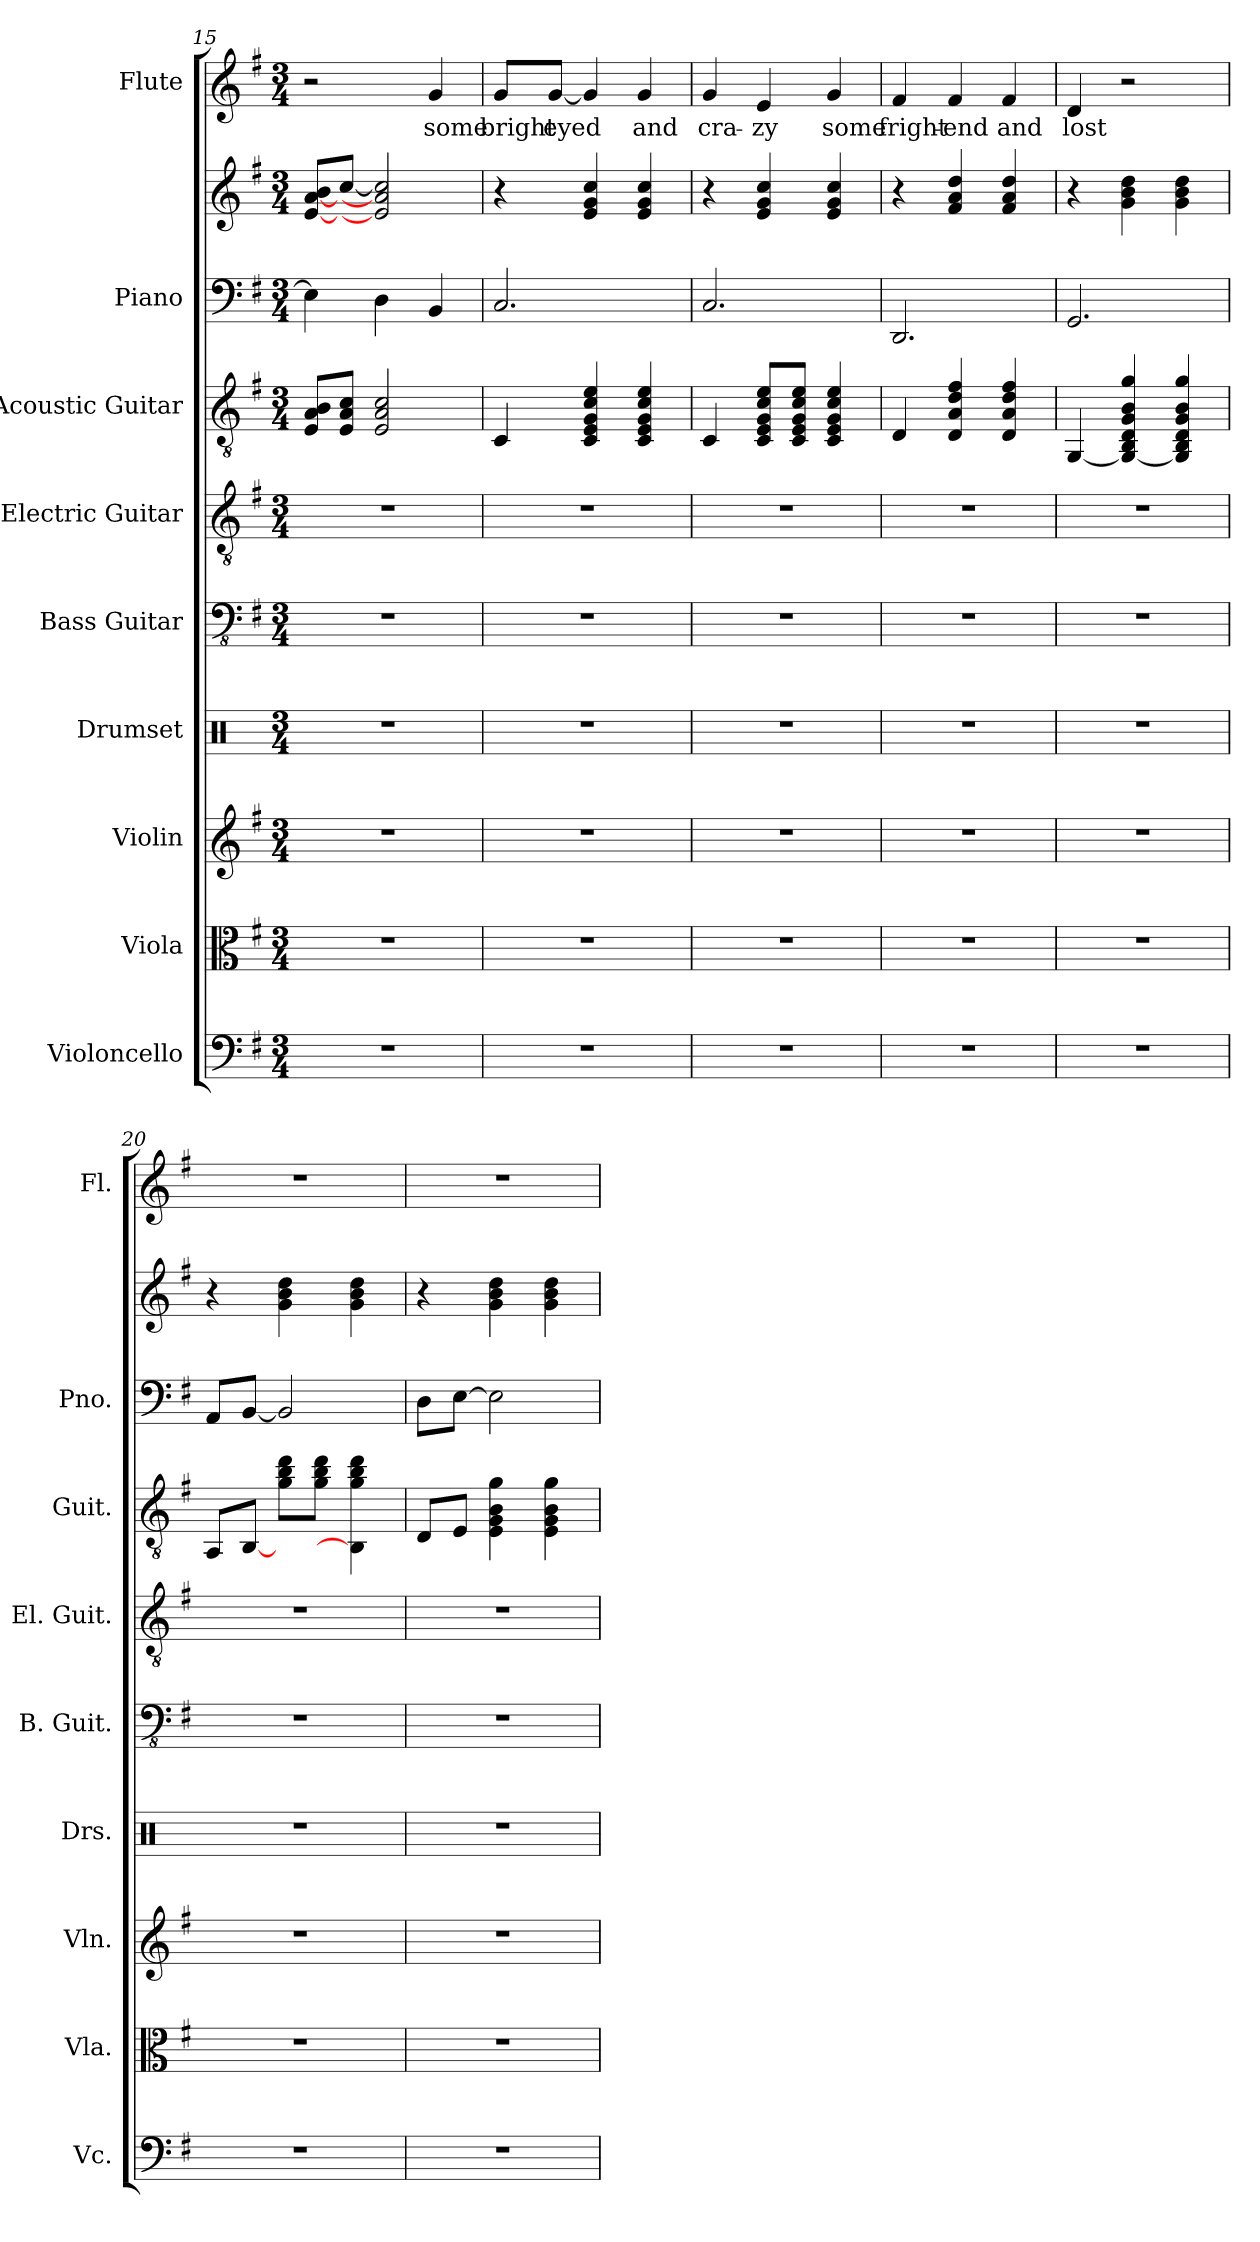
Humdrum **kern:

**kern	**kern	**kern	**kern	**kern	**kern	**kern	**kern	**kern	**kern	**text
*part9	*part8	*part7	*part6	*part5	*part4	*part3	*part2	*part2	*part1	*part1
*staff10	*staff9	*staff8	*staff7	*staff6	*staff5	*staff4	*staff3	*staff2	*staff1	*staff1
*I"Violoncello	*I"Viola	*I"Violin	*I"Drumset	*I"Bass Guitar	*I"Electric Guitar	*I"Acoustic Guitar	*I"Piano	*	*I"Flute	*
*I'Vc.	*I'Vla.	*I'Vln.	*I'Drs.	*I'B. Guit.	*I'El. Guit.	*I'Guit.	*I'Pno.	*	*I'Fl.	*
*clefF4	*clefC3	*clefG2	*clefX	*clefFv4	*clefGv2	*clefGv2	*clefF4	*clefG2	*clefG2	*
*k[f#]	*k[f#]	*k[f#]	*k[]	*k[f#]	*k[f#]	*k[f#]	*k[f#]	*k[f#]	*k[f#]	*
*M3/4	*M3/4	*M3/4	*M3/4	*M3/4	*M3/4	*M3/4	*M3/4	*M3/4	*M3/4	*
=15	=15	=15	=15	=15	=15	=15	=15	=15	=15	=15
2.r	2.r	2.r	2.r	2.r	2.r	8E/ 8A/ 8B/L	4E\]	[8e/ [8a/ 8b/L	2r	.
.	.	.	.	.	.	8E/ 8A/ 8c/J	.	[8cc/J	.	.
.	.	.	.	.	.	2E/ 2A/ 2c/	4D\	2e/] 2a/] 2cc/]	.	.
.	.	.	.	.	.	.	4BB/	.	4g/	some
=16	=16	=16	=16	=16	=16	=16	=16	=16	=16	=16
2.r	2.r	2.r	2.r	2.r	2.r	4C/	2.C/	4r	8g/L	bright
.	.	.	.	.	.	.	.	.	[8g/J	eyed
.	.	.	.	.	.	4C/ 4E/ 4G/ 4c/ 4e/	.	4e/ 4g/ 4cc/	4g/]	.
.	.	.	.	.	.	4C/ 4E/ 4G/ 4c/ 4e/	.	4e/ 4g/ 4cc/	4g/	and
=17	=17	=17	=17	=17	=17	=17	=17	=17	=17	=17
2.r	2.r	2.r	2.r	2.r	2.r	4C/	2.C/	4r	4g/	cra-
.	.	.	.	.	.	8C/ 8E/ 8G/ 8c/ 8e/L	.	4e/ 4g/ 4cc/	4e/	-zy
.	.	.	.	.	.	8C/ 8E/ 8G/ 8c/ 8e/J	.	.	.	.
.	.	.	.	.	.	4C/ 4E/ 4G/ 4c/ 4e/	.	4e/ 4g/ 4cc/	4g/	some
=18	=18	=18	=18	=18	=18	=18	=18	=18	=18	=18
2.r	2.r	2.r	2.r	2.r	2.r	4D/	2.DD/	4r	4f#/	fright-
.	.	.	.	.	.	4D/ 4A/ 4d/ 4f#/	.	4f#/ 4a/ 4dd/	4f#/	-end
.	.	.	.	.	.	4D/ 4A/ 4d/ 4f#/	.	4f#/ 4a/ 4dd/	4f#/	and
=19	=19	=19	=19	=19	=19	=19	=19	=19	=19	=19
2.r	2.r	2.r	2.r	2.r	2.r	[4GG/	2.GG/	4r	4d/	lost
.	.	.	.	.	.	4GG/_ 4BB/ 4D/ 4G/ 4B/ 4g/	.	4g\ 4b\ 4dd\	2r	.
.	.	.	.	.	.	4GG/] 4BB/ 4D/ 4G/ 4B/ 4g/	.	4g\ 4b\ 4dd\	.	.
!!LO:PB:g=z
=20	=20	=20	=20	=20	=20	=20	=20	=20	=20	=20
2.r	2.r	2.r	2.r	2.r	2.r	8AA/L	8AA/L	4r	2.r	.
.	.	.	.	.	.	[8BB/J	[8BB/J	.	.	.
.	.	.	.	.	.	8g\ 8b\ 8dd\L	2BB/]	4g\ 4b\ 4dd\	.	.
.	.	.	.	.	.	8g\ 8b\ 8dd\J	.	.	.	.
.	.	.	.	.	.	4BB\] 4g\ 4b\ 4dd\	.	4g\ 4b\ 4dd\	.	.
=21	=21	=21	=21	=21	=21	=21	=21	=21	=21	=21
2.r	2.r	2.r	2.r	2.r	2.r	8D/L	8D\L	4r	2.r	.
.	.	.	.	.	.	8E/J	[8E\J	.	.	.
.	.	.	.	.	.	4E\ 4G\ 4B\ 4g\	2E\]	4g\ 4b\ 4dd\	.	.
.	.	.	.	.	.	4E\ 4G\ 4B\ 4g\	.	4g\ 4b\ 4dd\	.	.
=	=	=	=	=	=	=	=	=	=	=
*-	*-	*-	*-	*-	*-	*-	*-	*-	*-	*-
